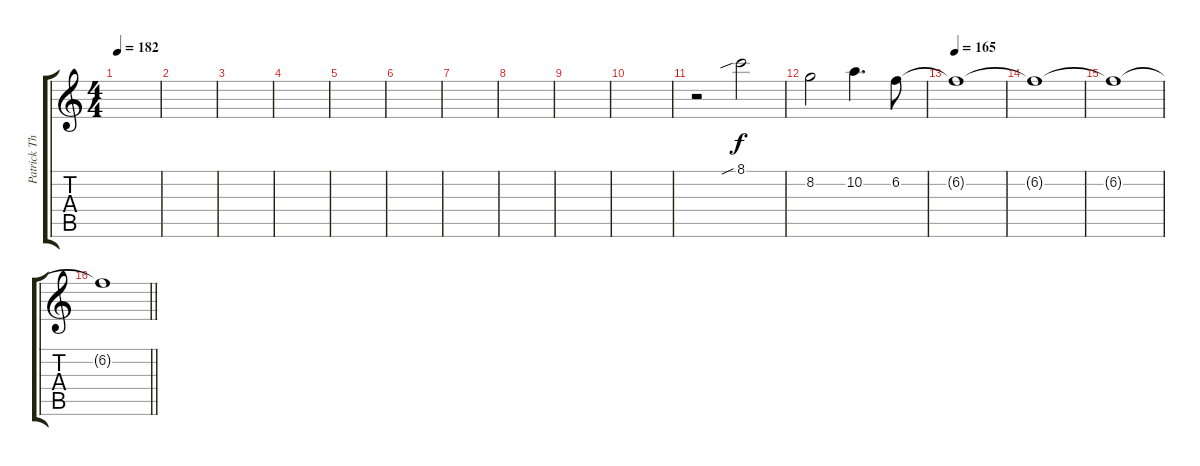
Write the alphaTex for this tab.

\track ("Patrick Thompson - Guitar" "Patrick Th") {instrument electricguitarclean}
\staff {score tabs}
\tuning (E4 B3 G3 D3 A2 E2) {hide}
\ts (4 4)
\tempo 182
\clef g2
\ks c
|
|
|
|
|
|
|
|
|
|
r.2{volume 12 instrument distortionguitar} 8.1{sib}.2 |
8.2.2 10.2.4{d} 6.2.8 |
\tempo 165
6.2{t}.1{volume 2} |
6.2{t}.1 |
6.2{t}.1 |
\barLineRight lightlight
6.2{t}.1
